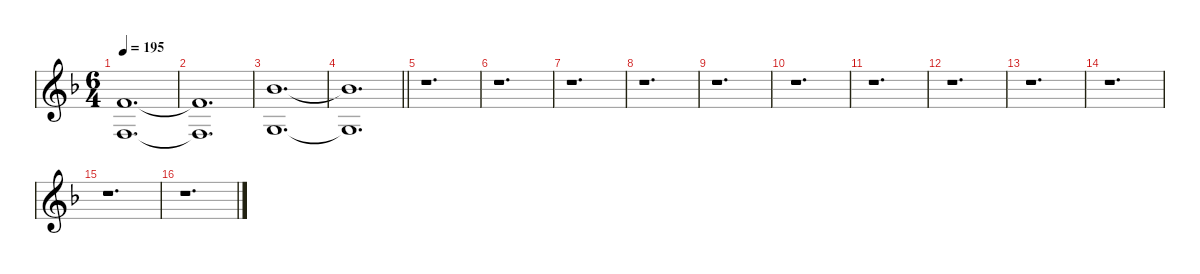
\defaultSystemsLayout 4
\hideDynamics
\bracketExtendMode nobrackets
\singleTrackTrackNamePolicy hidden
\multiTrackTrackNamePolicy hidden
\firstSystemTrackNameMode fullname
\firstSystemTrackNameOrientation horizontal
\otherSystemsTrackNameOrientation horizontal
\track ("Keyboards" "vln.") {defaultSystemsLayout 8 instrument stringensemble1}
\staff {score}
\tuning (D4 A3 F3 D3 A2 D2)
\ts (6 4)
\tempo 195
\clef g2
\ks dminor
(3.1{acc forcenatural} 0.3{acc forcenatural}).1{d dy mp beam Up} |
(3.1{t acc forcenatural} 0.3{t acc forcenatural}).1{d beam Up} |
(8.1{acc b} 5.4{acc forcenatural}).1{d beam Up} |
\barLineRight lightlight
(8.1{t acc b} 5.4{t acc forcenatural}).1{d beam Up} |
r.1{d beam Down} |
r.1{d beam Down} |
r.1{d beam Down} |
r.1{d beam Down} |
r.1{d beam Down} |
r.1{d beam Down} |
r.1{d beam Down} |
r.1{d beam Down} |
r.1{d beam Down} |
r.1{d beam Down} |
r.1{d beam Down} |
r.1{d beam Down}
